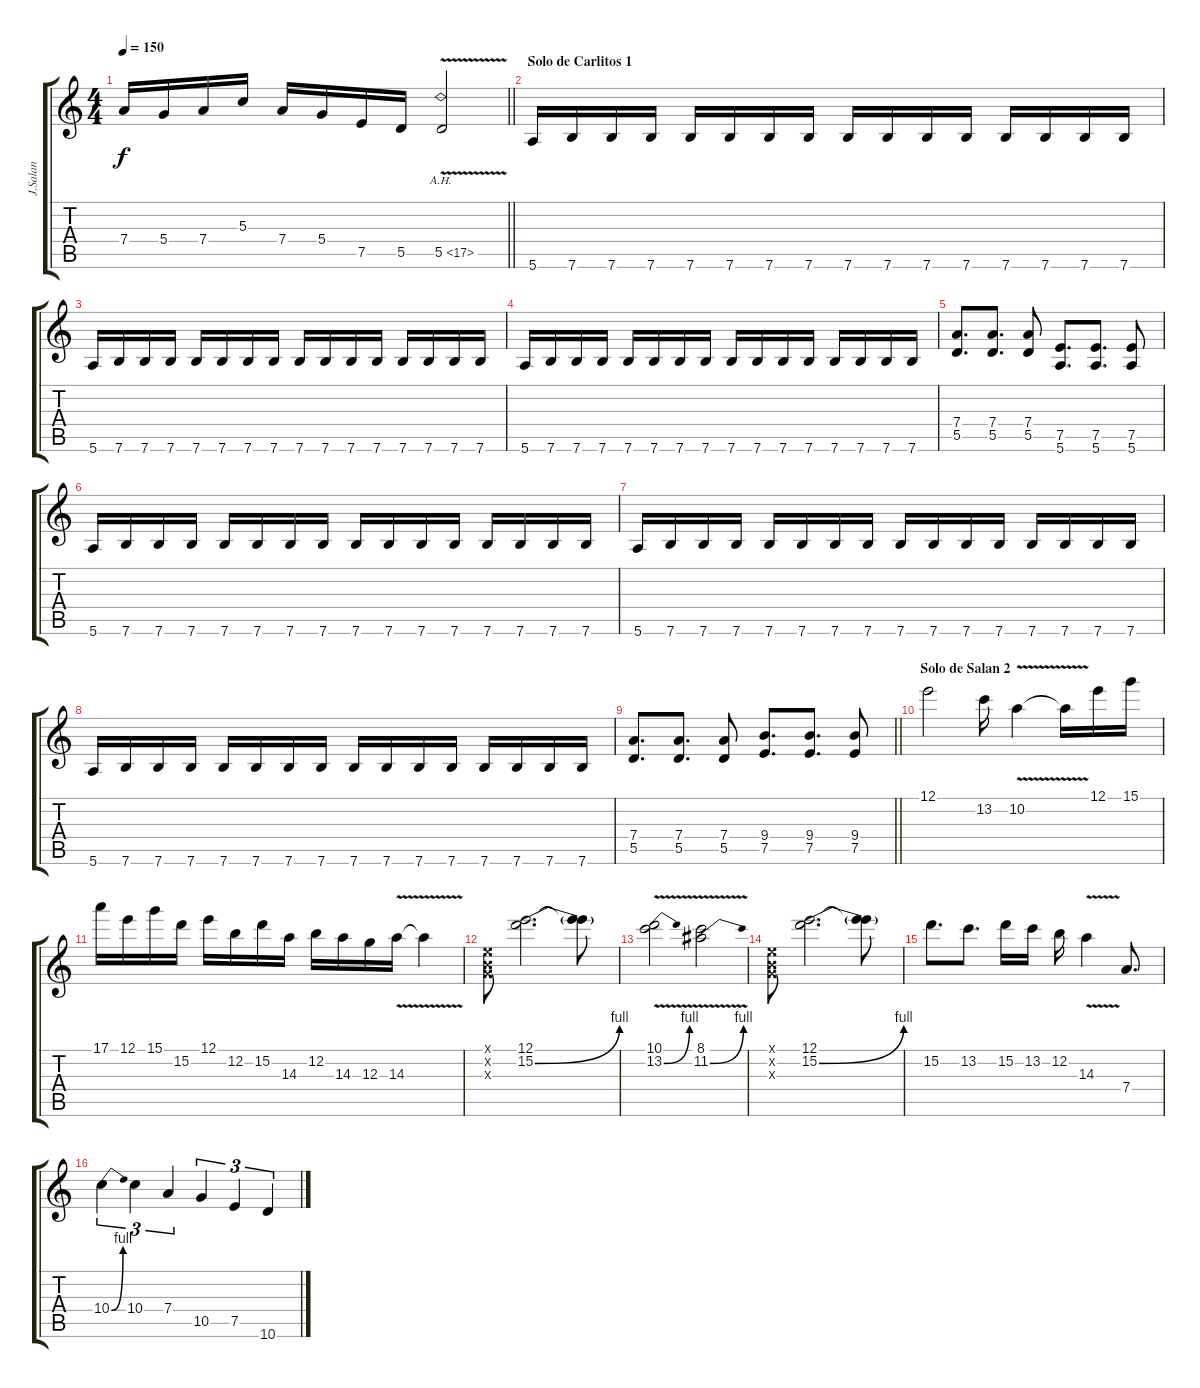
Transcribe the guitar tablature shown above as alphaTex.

\track ("J.Salan" "J.Salan") {instrument overdrivenguitar}
\staff {score tabs}
\tuning (E4 B3 G3 D3 A2 E2) {hide}
\ts (4 4)
\tempo 150
\clef g2
\barLineRight lightlight
\ks c
7.4.16{dy f} 5.4.16 7.4.16 5.3.16 7.4.16 5.4.16 7.5.16 5.5.16 5.5{ah 12 v}.2 |
\section ("" "Solo de Carlitos 1")
5.6.16 7.6.16 7.6.16 7.6.16 7.6.16 7.6.16 7.6.16 7.6.16 7.6.16 7.6.16 7.6.16 7.6.16 7.6.16 7.6.16 7.6.16 7.6.16 |
5.6.16 7.6.16 7.6.16 7.6.16 7.6.16 7.6.16 7.6.16 7.6.16 7.6.16 7.6.16 7.6.16 7.6.16 7.6.16 7.6.16 7.6.16 7.6.16 |
5.6.16 7.6.16 7.6.16 7.6.16 7.6.16 7.6.16 7.6.16 7.6.16 7.6.16 7.6.16 7.6.16 7.6.16 7.6.16 7.6.16 7.6.16 7.6.16 |
(7.4 5.5).8{d} (7.4 5.5).8{d} (7.4 5.5).8 (7.5 5.6).8{d} (7.5 5.6).8{d} (7.5 5.6).8 |
5.6.16 7.6.16 7.6.16 7.6.16 7.6.16 7.6.16 7.6.16 7.6.16 7.6.16 7.6.16 7.6.16 7.6.16 7.6.16 7.6.16 7.6.16 7.6.16 |
5.6.16 7.6.16 7.6.16 7.6.16 7.6.16 7.6.16 7.6.16 7.6.16 7.6.16 7.6.16 7.6.16 7.6.16 7.6.16 7.6.16 7.6.16 7.6.16 |
5.6.16 7.6.16 7.6.16 7.6.16 7.6.16 7.6.16 7.6.16 7.6.16 7.6.16 7.6.16 7.6.16 7.6.16 7.6.16 7.6.16 7.6.16 7.6.16 |
\barLineRight lightlight
(7.4 5.5).8{d} (7.4 5.5).8{d} (7.4 5.5).8 (9.4 7.5).8{d} (9.4 7.5).8{d} (9.4 7.5).8 |
\section ("" "Solo de Salan 2")
12.1.2 13.2.16 10.2{v}.4 10.2{t}.16 12.1.16 15.1.16 |
17.1.16 12.1.16 15.1.16 15.2.16 12.1.16 12.2.16 15.2.16 14.3.16 12.2.16 14.3.16 12.3.16 14.3{v}.16 14.3{t}.4 |
(0.1{x} 0.2{x} 0.3{x}).8 (12.1 15.2{be (bend 0 0 60 4)}).2{d} (12.1{t} 15.2{t}).8 |
(10.1{v} 13.2{be (bend 0 0 60 4) v}).2 (8.1{v} 11.2{be (bend 0 0 60 4) v}).2 |
(0.1{x} 0.2{x} 0.3{x}).8 (12.1 15.2{be (bend 0 0 60 4)}).2{d} (12.1{t} 15.2{t}).8 |
15.2.8{d} 13.2.8{d} 15.2.16 13.2.16 12.2.16 14.3{v}.4 7.4.8{d} |
10.4{be (bend 0 0 60 4)}.4{tu (3 2)} 10.4.4{tu (3 2)} 7.4.4{tu (3 2)} 10.5.4{tu (3 2)} 7.5.4{tu (3 2)} 10.6.4{tu (3 2)}
